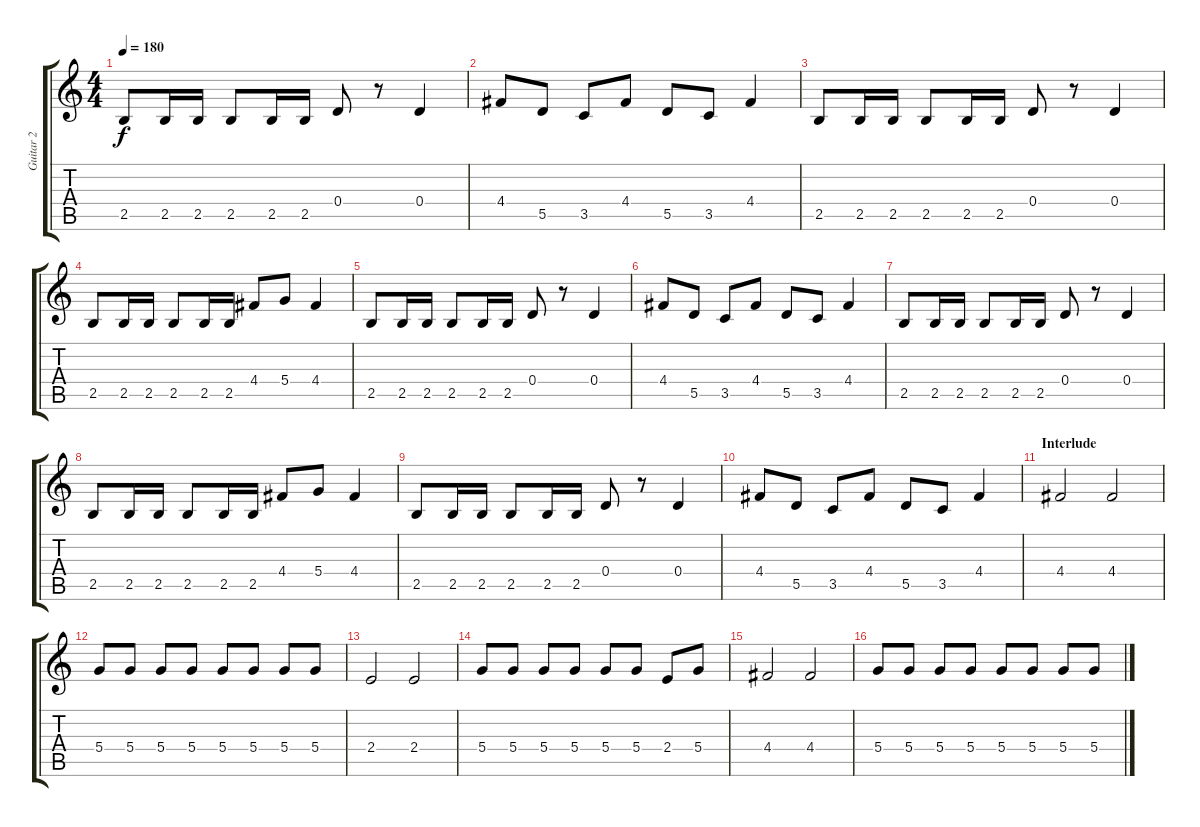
\track ("Guitar 2" "Guitar 2") {instrument acousticguitarsteel}
\staff {score tabs}
\tuning (E4 B3 G3 D3 A2 E2) {hide}
\ts (4 4)
\tempo 180
\clef g2
\ks c
2.5.8{dy f instrument distortionguitar} 2.5.16 2.5.16 2.5.8 2.5.16 2.5.16 0.4.8 r.8 0.4.4 |
4.4.8 5.5.8 3.5.8 4.4.8 5.5.8 3.5.8 4.4.4 |
2.5.8{instrument distortionguitar} 2.5.16 2.5.16 2.5.8 2.5.16 2.5.16 0.4.8 r.8 0.4.4 |
2.5.8 2.5.16 2.5.16 2.5.8 2.5.16 2.5.16 4.4.8 5.4.8 4.4.4 |
2.5.8{instrument distortionguitar} 2.5.16 2.5.16 2.5.8 2.5.16 2.5.16 0.4.8 r.8 0.4.4 |
4.4.8 5.5.8 3.5.8 4.4.8 5.5.8 3.5.8 4.4.4 |
2.5.8{instrument distortionguitar} 2.5.16 2.5.16 2.5.8 2.5.16 2.5.16 0.4.8 r.8 0.4.4 |
2.5.8 2.5.16 2.5.16 2.5.8 2.5.16 2.5.16 4.4.8 5.4.8 4.4.4 |
2.5.8{instrument distortionguitar} 2.5.16 2.5.16 2.5.8 2.5.16 2.5.16 0.4.8 r.8 0.4.4 |
4.4.8 5.5.8 3.5.8 4.4.8 5.5.8 3.5.8 4.4.4 |
\section ("" "Interlude")
4.4.2 4.4.2 |
5.4.8 5.4.8 5.4.8 5.4.8 5.4.8 5.4.8 5.4.8 5.4.8 |
2.4.2 2.4.2 |
5.4.8 5.4.8 5.4.8 5.4.8 5.4.8 5.4.8 2.4.8 5.4.8 |
4.4.2 4.4.2 |
5.4.8 5.4.8 5.4.8 5.4.8 5.4.8 5.4.8 5.4.8 5.4.8
